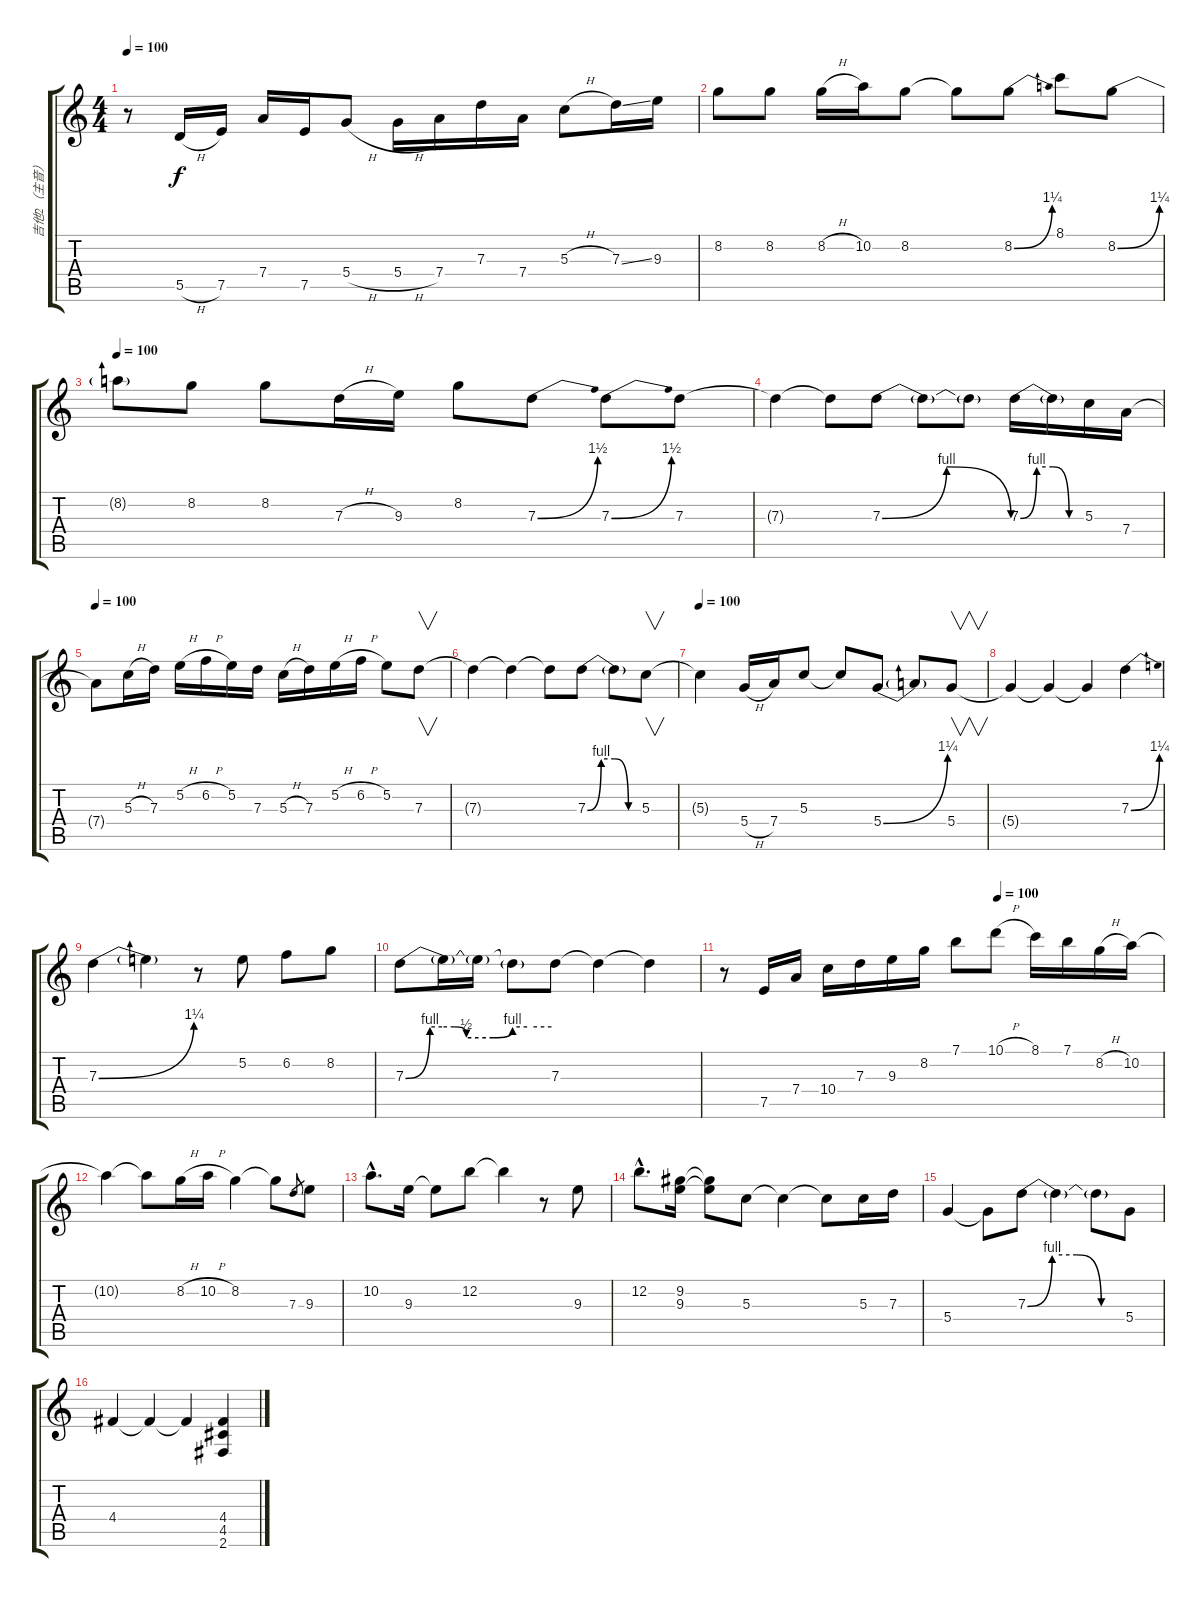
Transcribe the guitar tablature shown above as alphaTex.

\track ("吉他2（主音）" "吉他2（主音）") {instrument distortionguitar}
\staff {score tabs}
\tuning (E4 B3 G3 D3 A2 E2) {hide}
\ts (4 4)
\tempo 100
\clef g2
\ks c
r.8{dy f} 5.5{h}.16 7.5.16 7.4.16 7.5.16 5.4{h}.8 5.4{h}.16 7.4.16 7.3.16 7.4.16 5.3{h}.8 7.3{ss}.16 9.3.16 |
8.2.8 8.2.8 8.2{h}.16 10.2.16 8.2.8 8.2{t}.8 8.2{be (bend 0 0 60 5)}.8 8.1.8 8.2{be (bend 0 0 60 5)}.8 |
\tempo 100
8.2{t}.8 8.2.8 8.2.8 7.3{h}.16 9.3.16 8.2.8 7.3{be (bend 0 0 60 6)}.8 7.3{be (bend 0 0 60 6)}.8 7.3.8 |
7.3{t}.4 7.3{t}.8 7.3{be (bendrelease 0 0 35 4 35 4 60 0)}.8 7.3{t}.8 7.3{t}.8 7.3{be (custom 0 0 15 4 30 4 45 0 60 0)}.16 7.3{t}.16 5.3.16 7.4.16 |
\tempo 100
7.4{t}.8 5.3{h}.16 7.3.16 5.2{h}.16 6.2{h}.16 5.2.16 7.3.16 5.3{h}.16 7.3.16 5.2{h}.16 6.2{h}.16 5.2.8 7.3.8{v} |
7.3{t}.4 7.3{t}.4 7.3{t}.8 7.3{be (custom 0 0 15 4 30 4 45 0 60 0)}.8 7.3{t}.8 5.3.8{v} |
\tempo 100
5.3{t}.4 5.4{h}.16 7.4.16 5.3.8 5.3{t}.8 5.4{be (bend 0 0 60 5)}.8 5.4{t}.8 5.4.8{v} |
5.4{t}.4 5.4{t}.4 5.4{t}.4 7.3{be (bend 0 0 60 5)}.4 |
7.3{be (bend 0 0 60 5)}.4 7.3{t}.4 r.8 5.2.8 6.2.8 8.2.8 |
7.3{be (custom 0 0 10 4 15 4 20 4 25 2 30 2 36 2 44 4 50 4 60 4)}.8 7.3{t}.16 7.3{t}.16 7.3{t}.8 7.3.8 7.3{t}.4 7.3{t}.4 |
\tempo (100 0.625)
r.8 7.5.16 7.4.16 10.4.16 7.3.16 9.3.16 8.2.16 7.1.8 10.1{h}.8 8.1.16 7.1.16 8.2{h}.16 10.2.16 |
10.2{t}.4 10.2{t}.8 8.2{h}.16 10.2{h}.16 8.2.4 8.2{t}.8 7.3.8{gr} 9.3.8 |
10.2{hac}.8{d} 9.3.16 9.3{t}.8 12.2.8 12.2{t}.4 r.8 9.3.8 |
12.2{hac}.8{d} (9.2 9.3).16 (9.2{t} 9.3{t}).8 5.3.8 5.3{t}.4 5.3{t}.8 5.3.16 7.3.16 |
5.4.4 5.4{t}.8 7.3{be (custom 0 0 15 4 30 4 45 0 60 0)}.8 7.3{t}.4 7.3{t}.8 5.4.8 |
4.4.4 4.4{t}.4 4.4{t}.4 (4.4{ss} 4.5{ss} 2.6{ss}).4
